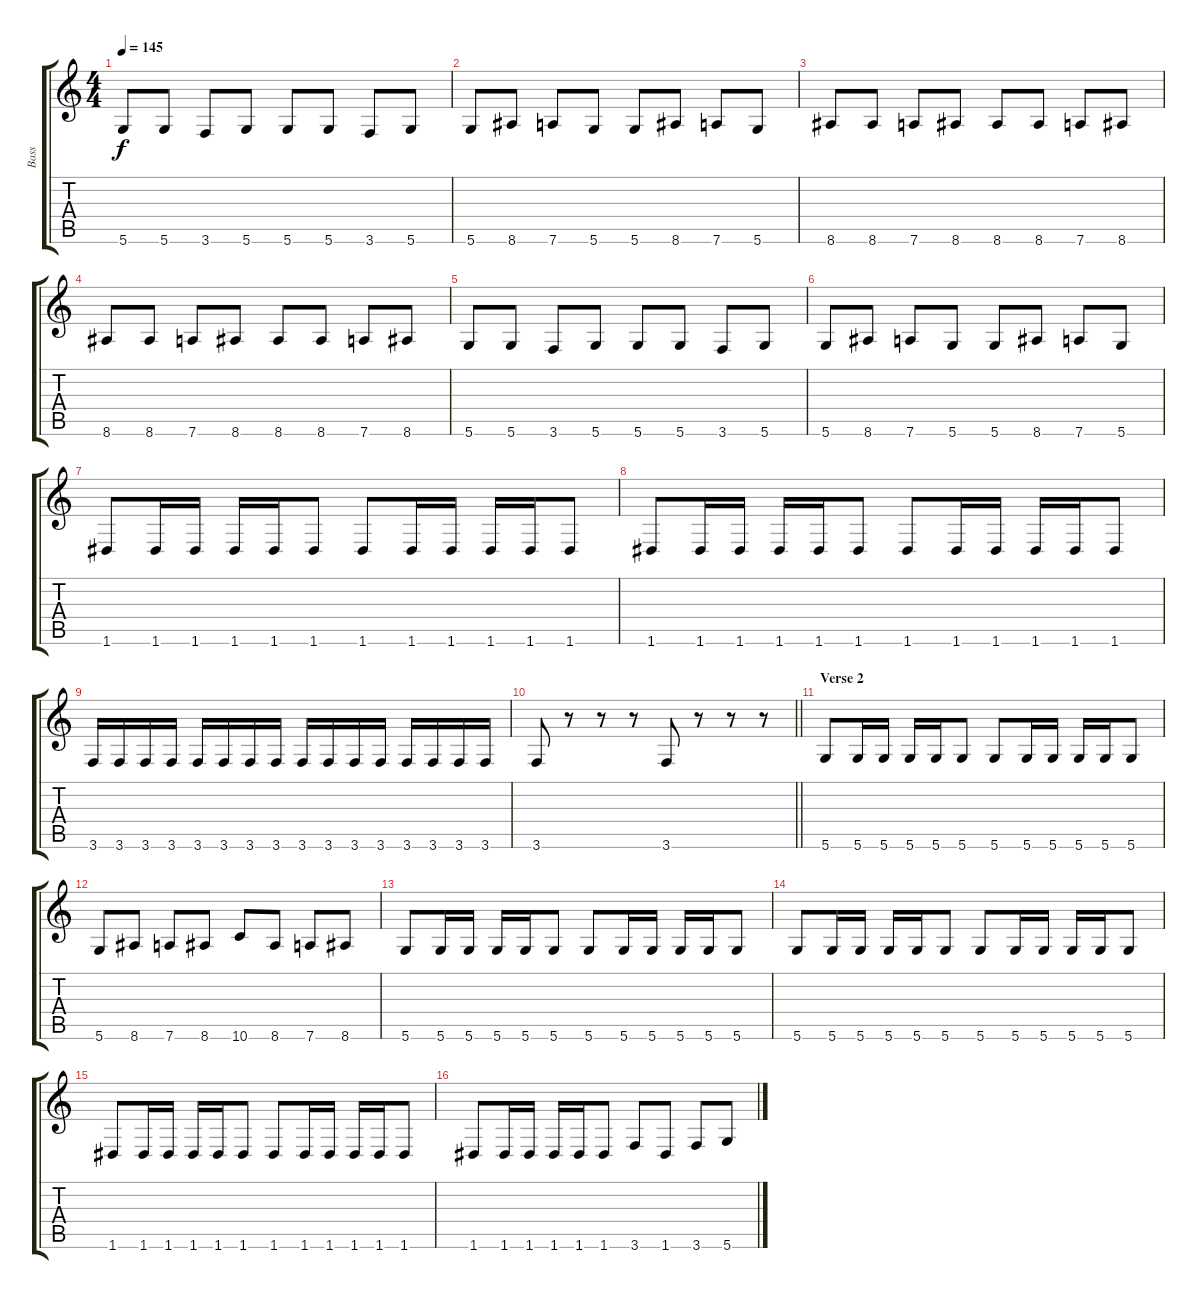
\track ("Bass" "Bass") {instrument electricbassfinger}
\staff {score tabs}
\tuning (E4 B3 G3 D3 A2 D2) {hide}
\ts (4 4)
\tempo 145
\clef g2
\ks c
5.6.8{dy f} 5.6.8 3.6.8 5.6.8 5.6.8 5.6.8 3.6.8 5.6.8 |
5.6.8 8.6.8 7.6.8 5.6.8 5.6.8 8.6.8 7.6.8 5.6.8 |
8.6.8 8.6.8 7.6.8 8.6.8 8.6.8 8.6.8 7.6.8 8.6.8 |
8.6.8 8.6.8 7.6.8 8.6.8 8.6.8 8.6.8 7.6.8 8.6.8 |
5.6.8 5.6.8 3.6.8 5.6.8 5.6.8 5.6.8 3.6.8 5.6.8 |
5.6.8 8.6.8 7.6.8 5.6.8 5.6.8 8.6.8 7.6.8 5.6.8 |
1.6.8 1.6.16 1.6.16 1.6.16 1.6.16 1.6.8 1.6.8 1.6.16 1.6.16 1.6.16 1.6.16 1.6.8 |
1.6.8 1.6.16 1.6.16 1.6.16 1.6.16 1.6.8 1.6.8 1.6.16 1.6.16 1.6.16 1.6.16 1.6.8 |
3.6.16 3.6.16 3.6.16 3.6.16 3.6.16 3.6.16 3.6.16 3.6.16 3.6.16 3.6.16 3.6.16 3.6.16 3.6.16 3.6.16 3.6.16 3.6.16 |
\barLineRight lightlight
3.6.8 r.8 r.8 r.8 3.6.8 r.8 r.8 r.8 |
\section ("" "Verse 2")
5.6.8 5.6.16 5.6.16 5.6.16 5.6.16 5.6.8 5.6.8 5.6.16 5.6.16 5.6.16 5.6.16 5.6.8 |
5.6.8 8.6.8 7.6.8 8.6.8 10.6.8 8.6.8 7.6.8 8.6.8 |
5.6.8 5.6.16 5.6.16 5.6.16 5.6.16 5.6.8 5.6.8 5.6.16 5.6.16 5.6.16 5.6.16 5.6.8 |
5.6.8 5.6.16 5.6.16 5.6.16 5.6.16 5.6.8 5.6.8 5.6.16 5.6.16 5.6.16 5.6.16 5.6.8 |
1.6.8 1.6.16 1.6.16 1.6.16 1.6.16 1.6.8 1.6.8 1.6.16 1.6.16 1.6.16 1.6.16 1.6.8 |
1.6.8 1.6.16 1.6.16 1.6.16 1.6.16 1.6.8 3.6.8 1.6.8 3.6.8 5.6.8
